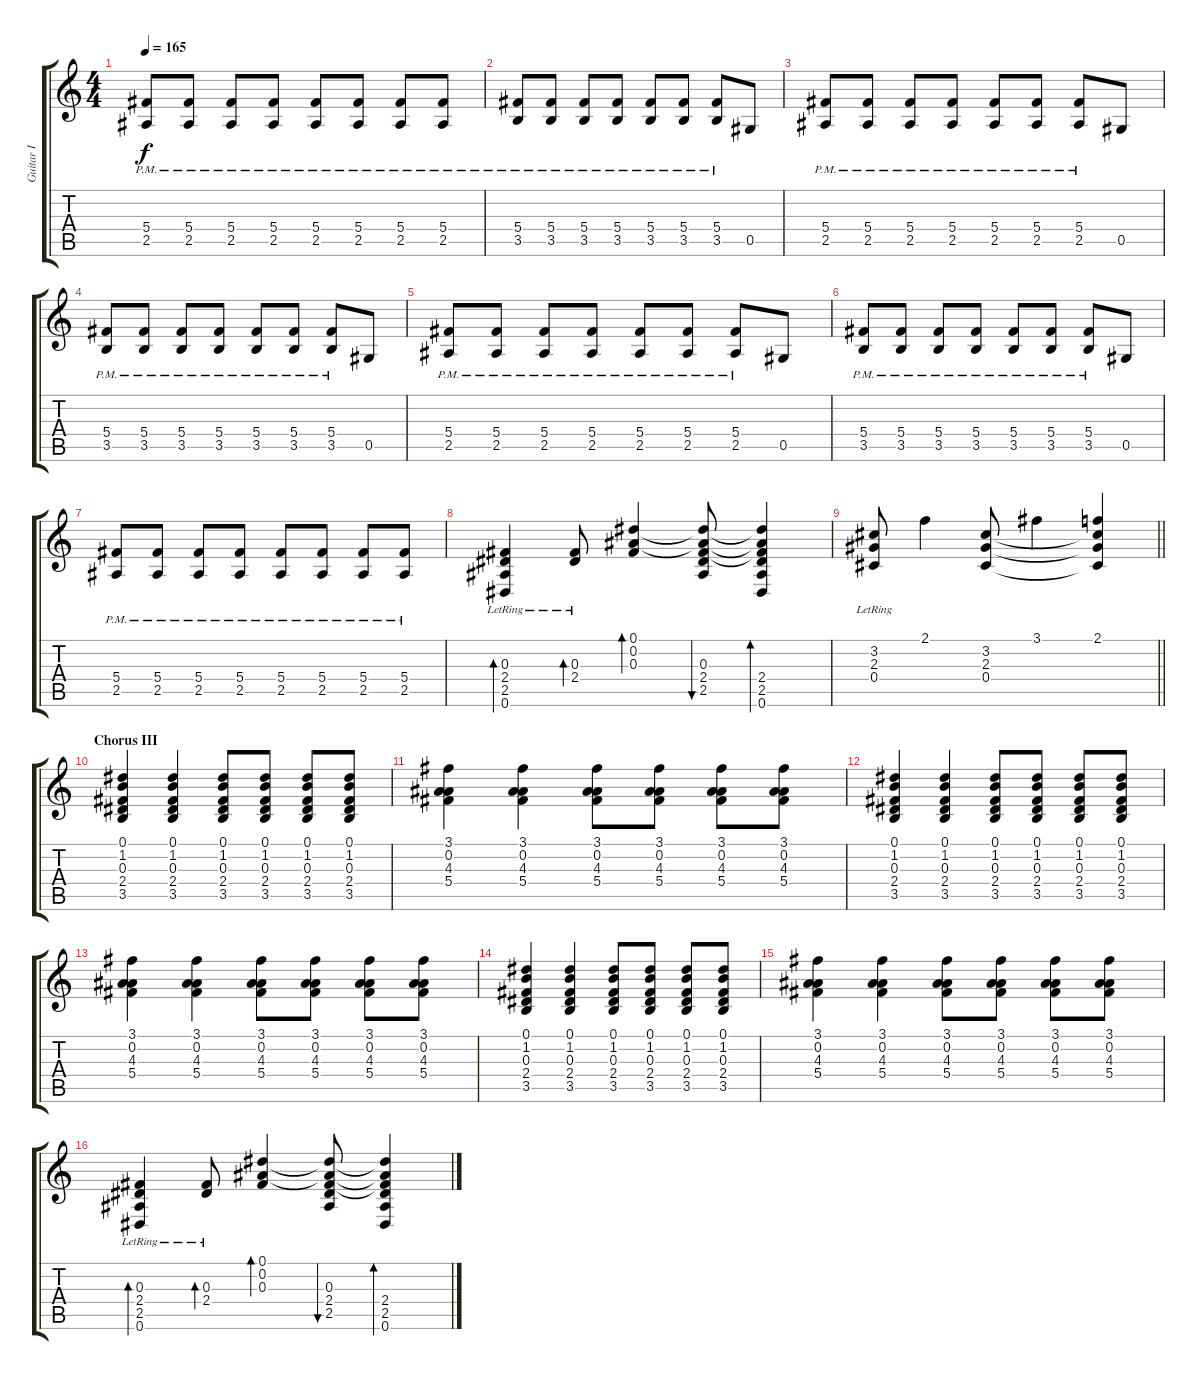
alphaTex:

\track ("Guitar I" "Guitar I") {instrument distortionguitar}
\staff {score tabs}
\tuning (Eb4 Bb3 Gb3 Db3 Ab2 Eb2) {hide}
\ts (4 4)
\tempo 165
\clef g2
\ks c
(5.4{pm} 2.5{pm}).8{dy f} (5.4{pm} 2.5{pm}).8 (5.4{pm} 2.5{pm}).8 (5.4{pm} 2.5{pm}).8 (5.4{pm} 2.5{pm}).8 (5.4{pm} 2.5{pm}).8 (5.4{pm} 2.5{pm}).8 (5.4{pm} 2.5{pm}).8 |
(5.4{pm} 3.5{pm}).8 (5.4{pm} 3.5{pm}).8 (5.4{pm} 3.5{pm}).8 (5.4{pm} 3.5{pm}).8 (5.4{pm} 3.5{pm}).8 (5.4{pm} 3.5{pm}).8 (5.4{pm} 3.5{pm}).8 0.5.8 |
(5.4{pm} 2.5{pm}).8 (5.4{pm} 2.5{pm}).8 (5.4{pm} 2.5{pm}).8 (5.4{pm} 2.5{pm}).8 (5.4{pm} 2.5{pm}).8 (5.4{pm} 2.5{pm}).8 (5.4{pm} 2.5{pm}).8 0.5.8 |
(5.4{pm} 3.5{pm}).8 (5.4{pm} 3.5{pm}).8 (5.4{pm} 3.5{pm}).8 (5.4{pm} 3.5{pm}).8 (5.4{pm} 3.5{pm}).8 (5.4{pm} 3.5{pm}).8 (5.4{pm} 3.5{pm}).8 0.5.8 |
(5.4{pm} 2.5{pm}).8 (5.4{pm} 2.5{pm}).8 (5.4{pm} 2.5{pm}).8 (5.4{pm} 2.5{pm}).8 (5.4{pm} 2.5{pm}).8 (5.4{pm} 2.5{pm}).8 (5.4{pm} 2.5{pm}).8 0.5.8 |
(5.4{pm} 3.5{pm}).8 (5.4{pm} 3.5{pm}).8 (5.4{pm} 3.5{pm}).8 (5.4{pm} 3.5{pm}).8 (5.4{pm} 3.5{pm}).8 (5.4{pm} 3.5{pm}).8 (5.4{pm} 3.5{pm}).8 0.5.8 |
(5.4{pm} 2.5{pm}).8 (5.4{pm} 2.5{pm}).8 (5.4{pm} 2.5{pm}).8 (5.4{pm} 2.5{pm}).8 (5.4{pm} 2.5{pm}).8 (5.4{pm} 2.5{pm}).8 (5.4{pm} 2.5{pm}).8 (5.4{pm} 2.5{pm}).8 |
(0.3{lr} 2.4 2.5{lr} 0.6{lr}).4{bd 60} (0.3 2.4{lr}).8{bd 120} (0.1 0.2 0.3).4{bd 60} (0.1{t} 0.2{t} 0.3 2.4 2.5).8{bu 60} (0.1{t} 0.2{t} 0.3{t} 2.4 2.5 0.6).4{bd 60} |
\barLineRight lightlight
(3.2{lr} 2.3{lr} 0.4{lr}).8 2.1.4 (3.2 2.3 0.4).8 3.1.4 (2.1 3.2{t} 2.3{t} 0.4{t}).4 |
\section ("" "Chorus III")
(0.1 1.2 0.3 2.4 3.5).4 (0.1 1.2 0.3 2.4 3.5).4 (0.1 1.2 0.3 2.4 3.5).8 (0.1 1.2 0.3 2.4 3.5).8 (0.1 1.2 0.3 2.4 3.5).8 (0.1 1.2 0.3 2.4 3.5).8 |
(3.1 0.2 4.3 5.4).4 (3.1 0.2 4.3 5.4).4 (3.1 0.2 4.3 5.4).8 (3.1 0.2 4.3 5.4).8 (3.1 0.2 4.3 5.4).8 (3.1 0.2 4.3 5.4).8 |
(0.1 1.2 0.3 2.4 3.5).4 (0.1 1.2 0.3 2.4 3.5).4 (0.1 1.2 0.3 2.4 3.5).8 (0.1 1.2 0.3 2.4 3.5).8 (0.1 1.2 0.3 2.4 3.5).8 (0.1 1.2 0.3 2.4 3.5).8 |
(3.1 0.2 4.3 5.4).4 (3.1 0.2 4.3 5.4).4 (3.1 0.2 4.3 5.4).8 (3.1 0.2 4.3 5.4).8 (3.1 0.2 4.3 5.4).8 (3.1 0.2 4.3 5.4).8 |
(0.1 1.2 0.3 2.4 3.5).4 (0.1 1.2 0.3 2.4 3.5).4 (0.1 1.2 0.3 2.4 3.5).8 (0.1 1.2 0.3 2.4 3.5).8 (0.1 1.2 0.3 2.4 3.5).8 (0.1 1.2 0.3 2.4 3.5).8 |
(3.1 0.2 4.3 5.4).4 (3.1 0.2 4.3 5.4).4 (3.1 0.2 4.3 5.4).8 (3.1 0.2 4.3 5.4).8 (3.1 0.2 4.3 5.4).8 (3.1 0.2 4.3 5.4).8 |
(0.3{lr} 2.4 2.5{lr} 0.6{lr}).4{bd 60} (0.3 2.4{lr}).8{bd 120} (0.1 0.2 0.3).4{bd 60} (0.1{t} 0.2{t} 0.3 2.4 2.5).8{bu 60} (0.1{t} 0.2{t} 0.3{t} 2.4 2.5 0.6).4{bd 60}
